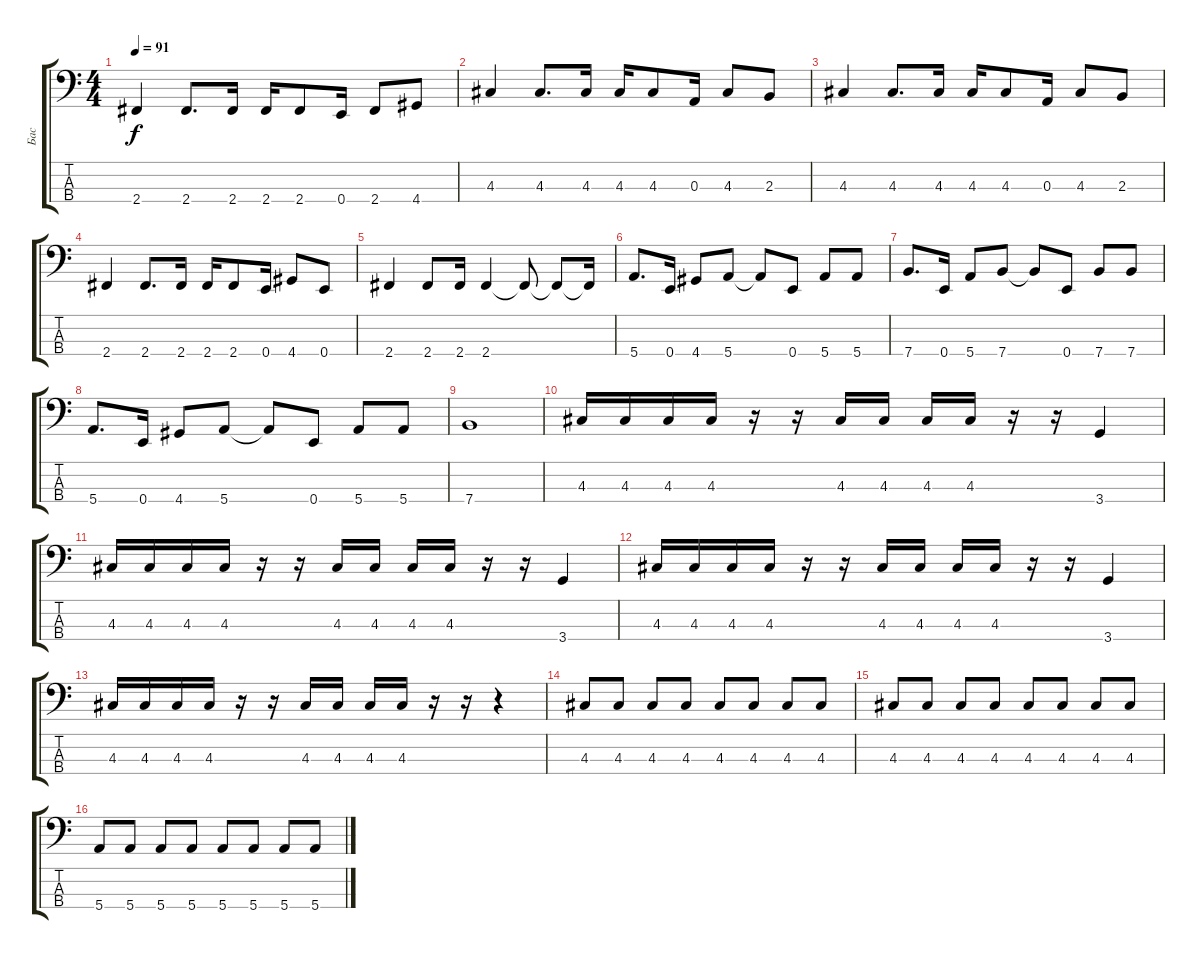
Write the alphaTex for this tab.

\track ("Бас" "Бас") {instrument electricbassfinger}
\staff {score tabs}
\tuning (G2 D2 A1 E1) {hide}
\ts (4 4)
\tempo 91
\clef f4
\ks c
2.4.4{dy f} 2.4.8{d} 2.4.16 2.4.16 2.4.8 0.4.16 2.4.8 4.4.8 |
4.3.4 4.3.8{d} 4.3.16 4.3.16 4.3.8 0.3.16 4.3.8 2.3.8 |
4.3.4 4.3.8{d} 4.3.16 4.3.16 4.3.8 0.3.16 4.3.8 2.3.8 |
2.4.4 2.4.8{d} 2.4.16 2.4.16 2.4.8 0.4.16 4.4.8 0.4.8 |
2.4.4 2.4.8 2.4.16 2.4.4 2.4{t}.8 2.4{t}.8 2.4{t}.16 |
5.4.8{d} 0.4.16 4.4.8 5.4.8 5.4{t}.8 0.4.8 5.4.8 5.4.8 |
7.4.8{d} 0.4.16 5.4.8 7.4.8 7.4{t}.8 0.4.8 7.4.8 7.4.8 |
5.4.8{d} 0.4.16 4.4.8 5.4.8 5.4{t}.8 0.4.8 5.4.8 5.4.8 |
7.4.1 |
4.3.16 4.3.16 4.3.16 4.3.16 r.16 r.16 4.3.16 4.3.16 4.3.16 4.3.16 r.16 r.16 3.4.4 |
4.3.16 4.3.16 4.3.16 4.3.16 r.16 r.16 4.3.16 4.3.16 4.3.16 4.3.16 r.16 r.16 3.4.4 |
4.3.16 4.3.16 4.3.16 4.3.16 r.16 r.16 4.3.16 4.3.16 4.3.16 4.3.16 r.16 r.16 3.4.4 |
4.3.16 4.3.16 4.3.16 4.3.16 r.16 r.16 4.3.16 4.3.16 4.3.16 4.3.16 r.16 r.16 r.4 |
4.3.8 4.3.8 4.3.8 4.3.8 4.3.8 4.3.8 4.3.8 4.3.8 |
4.3.8 4.3.8 4.3.8 4.3.8 4.3.8 4.3.8 4.3.8 4.3.8 |
5.4.8 5.4.8 5.4.8 5.4.8 5.4.8 5.4.8 5.4.8 5.4.8
